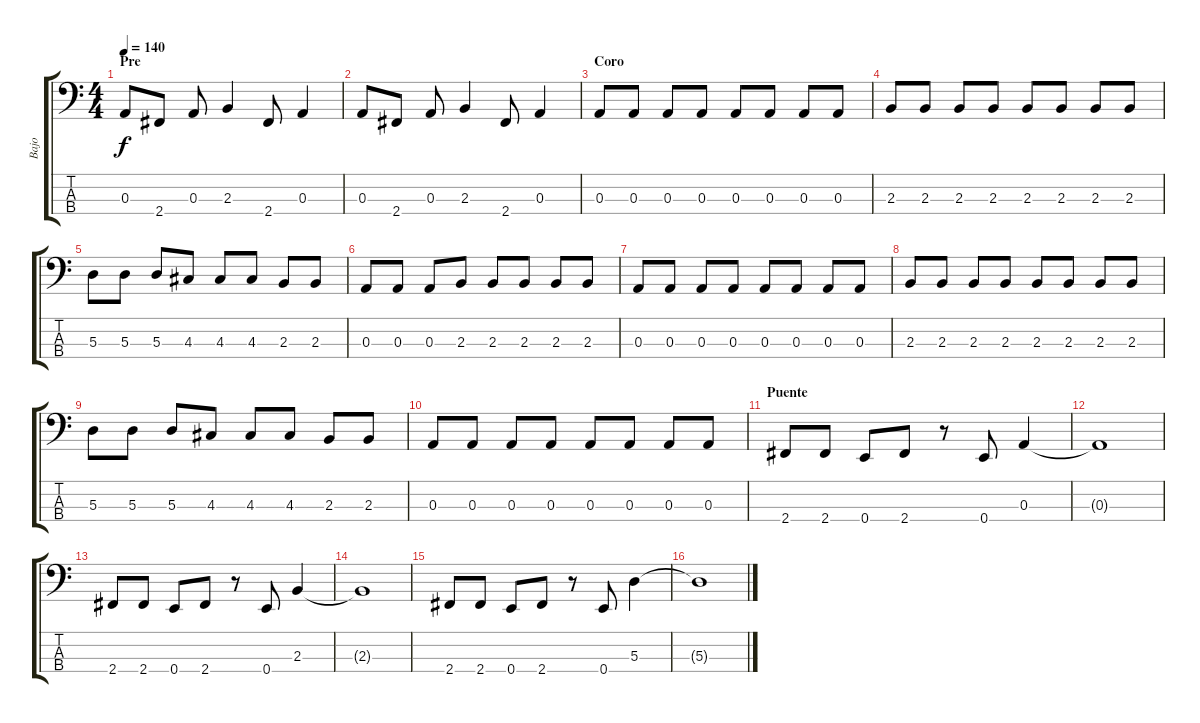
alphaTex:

\track ("Bajo" "Bajo") {instrument electricbassfinger}
\staff {score tabs}
\tuning (G2 D2 A1 E1) {hide}
\ts (4 4)
\section ("" "Pre ")
\tempo 140
\clef f4
\ks c
0.3.8{dy f} 2.4.8 0.3.8 2.3.4 2.4.8 0.3.4 |
0.3.8 2.4.8 0.3.8 2.3.4 2.4.8 0.3.4 |
\section ("" "Coro")
0.3.8 0.3.8 0.3.8 0.3.8 0.3.8 0.3.8 0.3.8 0.3.8 |
2.3.8 2.3.8 2.3.8 2.3.8 2.3.8 2.3.8 2.3.8 2.3.8 |
5.3.8 5.3.8 5.3.8 4.3.8 4.3.8 4.3.8 2.3.8 2.3.8 |
0.3.8 0.3.8 0.3.8 2.3.8 2.3.8 2.3.8 2.3.8 2.3.8 |
0.3.8 0.3.8 0.3.8 0.3.8 0.3.8 0.3.8 0.3.8 0.3.8 |
2.3.8 2.3.8 2.3.8 2.3.8 2.3.8 2.3.8 2.3.8 2.3.8 |
5.3.8 5.3.8 5.3.8 4.3.8 4.3.8 4.3.8 2.3.8 2.3.8 |
0.3.8 0.3.8 0.3.8 0.3.8 0.3.8 0.3.8 0.3.8 0.3.8 |
\section ("" "Puente")
2.4.8 2.4.8 0.4.8 2.4.8 r.8 0.4.8 0.3.4 |
0.3{t}.1 |
2.4.8 2.4.8 0.4.8 2.4.8 r.8 0.4.8 2.3.4 |
2.3{t}.1 |
2.4.8 2.4.8 0.4.8 2.4.8 r.8 0.4.8 5.3.4 |
5.3{t}.1
